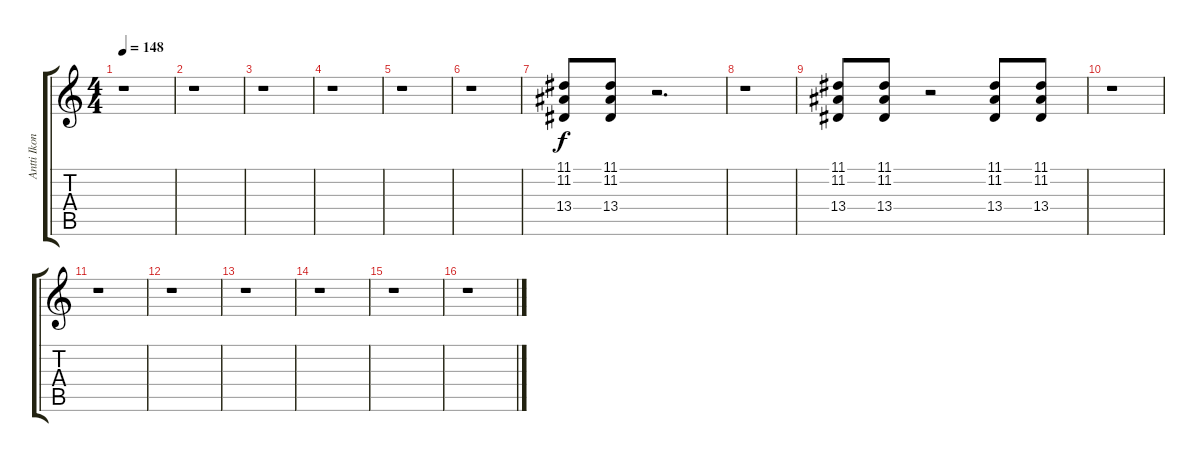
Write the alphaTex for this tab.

\track ("Antti Ikonen" "Antti Ikon") {instrument orchestrahit}
\staff {score tabs}
\tuning (E4 B3 G3 D3 A2 E2) {hide}
\ts (4 4)
\tempo 148
\clef g2
\ks c
r.1{dy f} |
r.1 |
r.1 |
r.1 |
r.1 |
r.1 |
(11.1 11.2 13.4).8 (11.1 11.2 13.4).8 r.2{d} |
r.1 |
(11.1 11.2 13.4).8 (11.1 11.2 13.4).8 r.2 (11.1 11.2 13.4).8 (11.1 11.2 13.4).8 |
r.1 |
r.1 |
r.1 |
r.1 |
r.1 |
r.1 |
r.1
